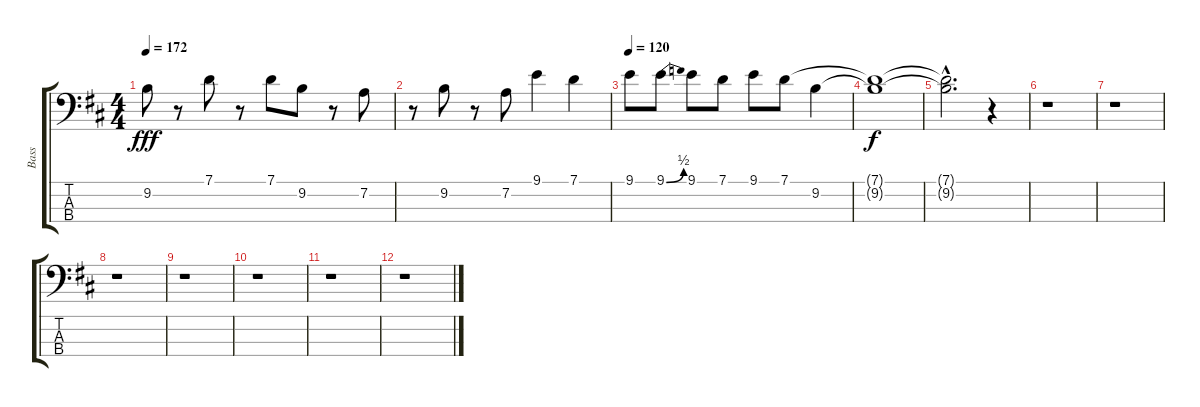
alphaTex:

\track ("Bass" "Bass") {instrument electricbassfinger}
\staff {score tabs}
\tuning (G2 D2 A1 E1) {hide}
\ts (4 4)
\tempo 172
\clef f4
\ks d
9.2.8{dy fff} r.8 7.1.8 r.8 7.1.8 9.2.8 r.8 7.2.8 |
r.8 9.2.8 r.8 7.2.8 9.1.4 7.1.4 |
\tempo 120
9.1.8 9.1{be (bend 0 0 60 2)}.8 9.1.8 7.1.8 9.1.8 7.1.8 9.2.4 |
(7.1{t} 9.2{t}).1{dy f} |
(7.1{hac t} 9.2{hac t}).2{d} r.4 |
r.1 |
r.1 |
r.1 |
r.1 |
r.1 |
r.1 |
r.1
